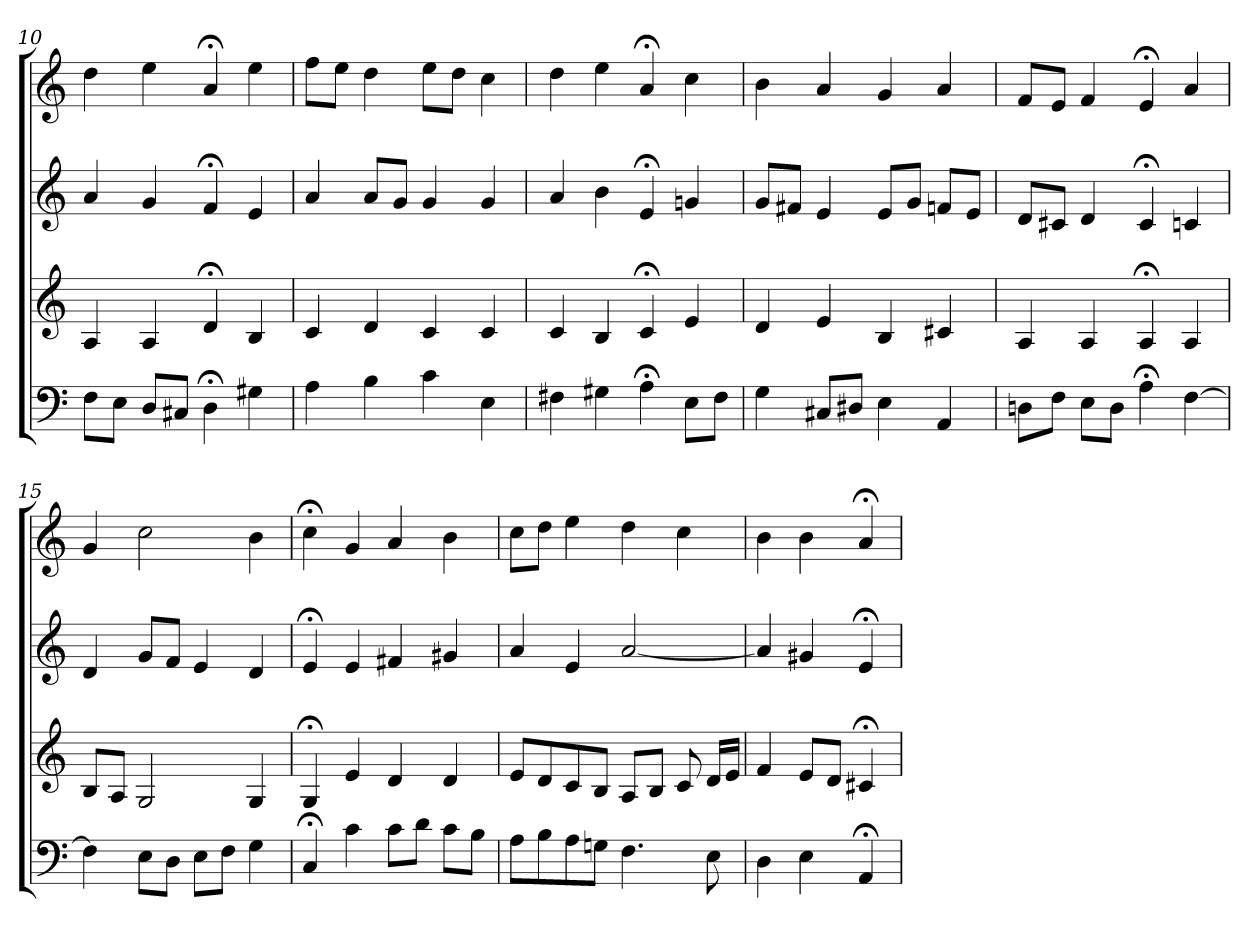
**kern	**kern	**kern	**kern
*part4	*part3	*part2	*part1
*staff4	*staff3	*staff2	*staff1
=10	=10	=10	=10
8FL	4A	4a	4dd
8EJ	.	.	.
8DL	4A	4g	4ee
8C#XJ	.	.	.
4D;<	4d;<	4f;<	4a;<
4G#X	4B	4e	4ee
=11	=11	=11	=11
4A	4c	4a	8ffL
.	.	.	8eeJ
4B	4d	8aL	4dd
.	.	8gJ	.
4c	4c	4g	8eeL
.	.	.	8ddJ
4E	4c	4g	4cc
=12	=12	=12	=12
4F#X	4c	4a	4dd
4G#X	4B	4b	4ee
4A;<	4c;<	4e;<	4a;<
8EL	4e	4gn	4cc
8F#J	.	.	.
=13	=13	=13	=13
4G	4d	8gL	4b
.	.	8f#XJ	.
8C#XL	4e	4e	4a
8D#XJ	.	.	.
4E	4B	8eL	4g
.	.	8gJ	.
4AA	4c#X	8fnL	4a
.	.	8eJ	.
=14	=14	=14	=14
8DnL	4A	8dL	8fL
8FJ	.	8c#XJ	8eJ
8EL	4A	4d	4f
8DJ	.	.	.
4A;<	4A;<	4c#;<	4e;<
[4F	4A	4cn	4a
=15	=15	=15	=15
4F]	8BL	4d	4g
.	8AJ	.	.
8EL	2G	8gL	2cc
8DJ	.	8fJ	.
8EL	.	4e	.
8FJ	.	.	.
4G	4G	4d	4b
=16	=16	=16	=16
4C;<	4G;<	4e;<	4cc;<
4c	4e	4e	4g
8cL	4d	4f#X	4a
8dJ	.	.	.
8cL	4d	4g#X	4b
8BJ	.	.	.
=17	=17	=17	=17
8AL	8eL	4a	8ccL
8B	8d	.	8ddJ
8A	8c	4e	4ee
8GnJ	8BJ	.	.
4.F	8AL	[2a	4dd
.	8BJ	.	.
.	8c	.	4cc
8E	16dLL	.	.
.	16eJJ	.	.
=18	=18	=18	=18
4D	4f	4a]	4b
4E	8eL	4g#X	4b
.	8dJ	.	.
4AA;<	4c#X;<	4e;<	4a;<
=	=	=	=
*-	*-	*-	*-
